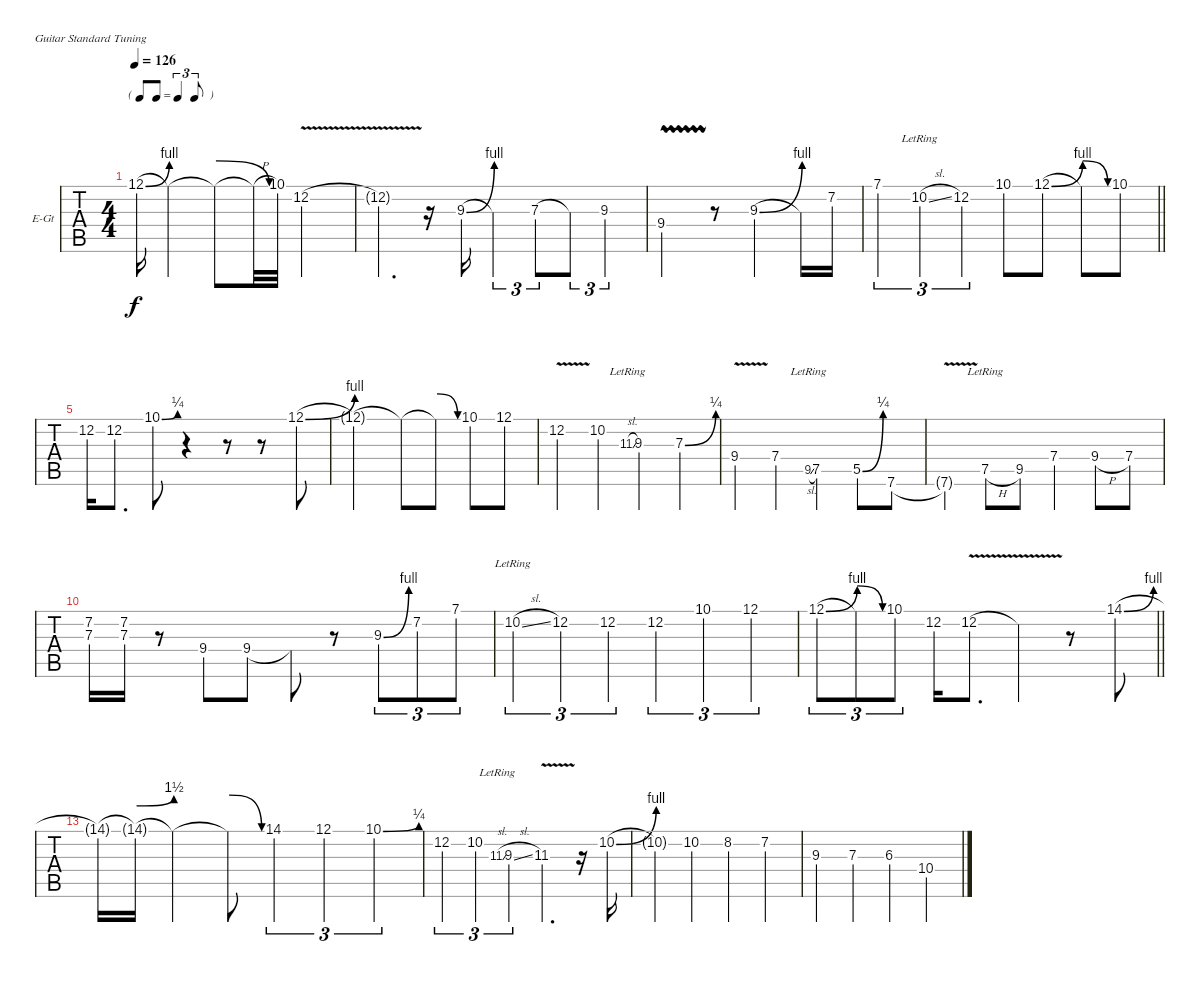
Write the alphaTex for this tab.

\bracketExtendMode nobrackets
\firstSystemTrackNameOrientation horizontal
\otherSystemsTrackNameOrientation horizontal
\defaultBarNumberDisplay FirstOfSystem
\track ("Live Version" "E-Gt") {instrument electricguitarclean}
\staff {tabs}
\tuning (E4 B3 G3 D3 A2 E2)
\ts (4 4)
\tf triplet8th
\tempo 126
\clef g2
\ks d
12.1{be (bend 0 0 60 4)}.16{lyrics (0 "") lyrics (1 "") lyrics (2 "") lyrics (3 "") lyrics (4 "") dy f} 12.1{be (hold 0 0 60 0) t}.4{lyrics (0 "") lyrics (1 "") lyrics (2 "") lyrics (3 "") lyrics (4 "")} 12.1{be (release 0 4 59.4 0) t}.8{lyrics (0 "") lyrics (1 "") lyrics (2 "") lyrics (3 "") lyrics (4 "")} 12.1{h t}.32{lyrics (0 "") lyrics (1 "") lyrics (2 "") lyrics (3 "") lyrics (4 "")} 10.1.32{lyrics (0 "") lyrics (1 "") lyrics (2 "") lyrics (3 "") lyrics (4 "")} 12.2{v hac}.2{lyrics (0 "") lyrics (1 "") lyrics (2 "") lyrics (3 "") lyrics (4 "")} |
12.2{v t}.4{d lyrics (0 "") lyrics (1 "") lyrics (2 "") lyrics (3 "") lyrics (4 "")} r.16 9.3{be (bend 0 0 60 4)}.16{lyrics (0 "") lyrics (1 "") lyrics (2 "") lyrics (3 "") lyrics (4 "")} 9.3{be (hold 0 0 60 0) t}.4{tu (3 2) lyrics (0 "") lyrics (1 "") lyrics (2 "") lyrics (3 "") lyrics (4 "") beam split} 7.3.8{tu (3 2) lyrics (0 "") lyrics (1 "") lyrics (2 "") lyrics (3 "") lyrics (4 "") beam merge} 7.3{be (hold 0 0 60 0) t}.8{tu (3 2) lyrics (0 "") lyrics (1 "") lyrics (2 "") lyrics (3 "") lyrics (4 "")} 9.3.4{tu (3 2) lyrics (0 "") lyrics (1 "") lyrics (2 "") lyrics (3 "") lyrics (4 "")} |
9.4{vw}.2{lyrics (0 "") lyrics (1 "") lyrics (2 "") lyrics (3 "") lyrics (4 "")} r.8 9.3{be (bend 0 0 60 4)}.4{lyrics (0 "") lyrics (1 "") lyrics (2 "") lyrics (3 "") lyrics (4 "")} 9.3{be (hold 0 0 60 0) t}.16{lyrics (0 "") lyrics (1 "") lyrics (2 "") lyrics (3 "") lyrics (4 "")} 7.2.16{lyrics (0 "") lyrics (1 "") lyrics (2 "") lyrics (3 "") lyrics (4 "")} |
\barLineRight lightlight
7.1.4{tu (3 2) lyrics (0 "") lyrics (1 "") lyrics (2 "") lyrics (3 "") lyrics (4 "")} 10.2{sl lr}.4{tu (3 2) lyrics (0 "") lyrics (1 "") lyrics (2 "") lyrics (3 "") lyrics (4 "")} 12.2.4{tu (3 2) lyrics (0 "") lyrics (1 "") lyrics (2 "") lyrics (3 "") lyrics (4 "")} 10.1.8{lyrics (0 "") lyrics (1 "") lyrics (2 "") lyrics (3 "") lyrics (4 "")} 12.1{be (bend 0 0 15 4)}.8{lyrics (0 "") lyrics (1 "") lyrics (2 "") lyrics (3 "") lyrics (4 "")} 12.1{be (release 0 4 15 0) t}.8{lyrics (0 "") lyrics (1 "") lyrics (2 "") lyrics (3 "") lyrics (4 "")} 10.1.8{lyrics (0 "") lyrics (1 "") lyrics (2 "") lyrics (3 "") lyrics (4 "")} |
12.2.16{lyrics (0 "") lyrics (1 "") lyrics (2 "") lyrics (3 "") lyrics (4 "")} 12.2.8{d lyrics (0 "") lyrics (1 "") lyrics (2 "") lyrics (3 "") lyrics (4 "")} 10.1{be (bend 0 0 9.6 1) st}.8{lyrics (0 "") lyrics (1 "") lyrics (2 "") lyrics (3 "") lyrics (4 "")} r.4 r.8 r.8 12.1{be (bend 0 0 60 4)}.8{lyrics (0 "") lyrics (1 "") lyrics (2 "") lyrics (3 "") lyrics (4 "")} |
12.1{be (hold 0 0 60 0) t}.2{lyrics (0 "") lyrics (1 "") lyrics (2 "") lyrics (3 "") lyrics (4 "")} 12.1{t}.8{lyrics (0 "") lyrics (1 "") lyrics (2 "") lyrics (3 "") lyrics (4 "")} 12.1{be (prebendrelease 0 4 15 0) t}.8{lyrics (0 "") lyrics (1 "") lyrics (2 "") lyrics (3 "") lyrics (4 "")} 10.1.8{lyrics (0 "") lyrics (1 "") lyrics (2 "") lyrics (3 "") lyrics (4 "")} 12.1.8{lyrics (0 "") lyrics (1 "") lyrics (2 "") lyrics (3 "") lyrics (4 "")} |
12.2{v}.4{lyrics (0 "") lyrics (1 "") lyrics (2 "") lyrics (3 "") lyrics (4 "")} 10.2.4{lyrics (0 "") lyrics (1 "") lyrics (2 "") lyrics (3 "") lyrics (4 "")} 11.3{sl lr}.8{lyrics (0 "") lyrics (1 "") lyrics (2 "") lyrics (3 "") lyrics (4 "") gr} 9.3.4{lyrics (0 "") lyrics (1 "") lyrics (2 "") lyrics (3 "") lyrics (4 "")} 7.3{be (bend 0 0 60 1)}.4{lyrics (0 "") lyrics (1 "") lyrics (2 "") lyrics (3 "") lyrics (4 "")} |
9.4{v}.4{lyrics (0 "") lyrics (1 "") lyrics (2 "") lyrics (3 "") lyrics (4 "")} 7.4.4{lyrics (0 "") lyrics (1 "") lyrics (2 "") lyrics (3 "") lyrics (4 "")} 9.5{sl lr}.8{lyrics (0 "") lyrics (1 "") lyrics (2 "") lyrics (3 "") lyrics (4 "") gr} 7.5.4{lyrics (0 "") lyrics (1 "") lyrics (2 "") lyrics (3 "") lyrics (4 "")} 5.5{be (bend 0 0 60 1)}.8{lyrics (0 "") lyrics (1 "") lyrics (2 "") lyrics (3 "") lyrics (4 "")} 7.6.8{lyrics (0 "") lyrics (1 "") lyrics (2 "") lyrics (3 "") lyrics (4 "")} |
7.6{v t}.4{lyrics (0 "") lyrics (1 "") lyrics (2 "") lyrics (3 "") lyrics (4 "")} 7.5{h lr}.8{lyrics (0 "") lyrics (1 "") lyrics (2 "") lyrics (3 "") lyrics (4 "")} 9.5.8{lyrics (0 "") lyrics (1 "") lyrics (2 "") lyrics (3 "") lyrics (4 "")} 7.4.4{lyrics (0 "") lyrics (1 "") lyrics (2 "") lyrics (3 "") lyrics (4 "")} 9.4{h}.8{lyrics (0 "") lyrics (1 "") lyrics (2 "") lyrics (3 "") lyrics (4 "")} 7.4.8{lyrics (0 "") lyrics (1 "") lyrics (2 "") lyrics (3 "") lyrics (4 "")} |
(7.3 7.2{ac}).16{lyrics (0 "") lyrics (1 "") lyrics (2 "") lyrics (3 "") lyrics (4 "")} (7.3 7.2{ac}).16{lyrics (0 "") lyrics (1 "") lyrics (2 "") lyrics (3 "") lyrics (4 "")} r.8 9.4.8{lyrics (0 "") lyrics (1 "") lyrics (2 "") lyrics (3 "") lyrics (4 "")} 9.4.8{lyrics (0 "") lyrics (1 "") lyrics (2 "") lyrics (3 "") lyrics (4 "")} 9.4{t}.8{lyrics (0 "") lyrics (1 "") lyrics (2 "") lyrics (3 "") lyrics (4 "")} r.8 9.3{be (bend 0 0 60 4)}.8{tu (3 2) lyrics (0 "") lyrics (1 "") lyrics (2 "") lyrics (3 "") lyrics (4 "")} 7.2.8{tu (3 2) lyrics (0 "") lyrics (1 "") lyrics (2 "") lyrics (3 "") lyrics (4 "")} 7.1.8{tu (3 2) lyrics (0 "") lyrics (1 "") lyrics (2 "") lyrics (3 "") lyrics (4 "")} |
10.2{sl lr}.4{tu (3 2) lyrics (0 "") lyrics (1 "") lyrics (2 "") lyrics (3 "") lyrics (4 "")} 12.2.4{tu (3 2) lyrics (0 "") lyrics (1 "") lyrics (2 "") lyrics (3 "") lyrics (4 "")} 12.2.4{tu (3 2) lyrics (0 "") lyrics (1 "") lyrics (2 "") lyrics (3 "") lyrics (4 "")} 12.2.4{tu (3 2) lyrics (0 "") lyrics (1 "") lyrics (2 "") lyrics (3 "") lyrics (4 "")} 10.1.4{tu (3 2) lyrics (0 "") lyrics (1 "") lyrics (2 "") lyrics (3 "") lyrics (4 "")} 12.1.4{tu (3 2) lyrics (0 "") lyrics (1 "") lyrics (2 "") lyrics (3 "") lyrics (4 "")} |
\barLineRight lightlight
12.1{be (bend 0 0 0.6 4)}.8{tu (3 2) lyrics (0 "") lyrics (1 "") lyrics (2 "") lyrics (3 "") lyrics (4 "")} 12.1{be (release 0 4 15 0) t}.8{tu (3 2) lyrics (0 "") lyrics (1 "") lyrics (2 "") lyrics (3 "") lyrics (4 "")} 10.1.8{tu (3 2) lyrics (0 "") lyrics (1 "") lyrics (2 "") lyrics (3 "") lyrics (4 "")} 12.2.16{lyrics (0 "") lyrics (1 "") lyrics (2 "") lyrics (3 "") lyrics (4 "")} 12.2{v}.8{d lyrics (0 "") lyrics (1 "") lyrics (2 "") lyrics (3 "") lyrics (4 "")} 12.2{v t}.4{lyrics (0 "") lyrics (1 "") lyrics (2 "") lyrics (3 "") lyrics (4 "")} r.8 14.1{be (bend 0 0 59.4 4) hac}.8{lyrics (0 "") lyrics (1 "") lyrics (2 "") lyrics (3 "") lyrics (4 "")} |
14.1{be (hold 0 0 60 0) t}.16{lyrics (0 "") lyrics (1 "") lyrics (2 "") lyrics (3 "") lyrics (4 "")} 14.1{be (bend 0 4 59.4 6) t}.16{lyrics (0 "") lyrics (1 "") lyrics (2 "") lyrics (3 "") lyrics (4 "")} 14.1{be (hold 0 0 60 0) t}.4{lyrics (0 "") lyrics (1 "") lyrics (2 "") lyrics (3 "") lyrics (4 "")} 14.1{be (release 17.4 6 59.4 0) t}.8{lyrics (0 "") lyrics (1 "") lyrics (2 "") lyrics (3 "") lyrics (4 "")} 14.1{ac st}.4{tu (3 2) lyrics (0 "") lyrics (1 "") lyrics (2 "") lyrics (3 "") lyrics (4 "")} 12.1{ac st}.4{tu (3 2) lyrics (0 "") lyrics (1 "") lyrics (2 "") lyrics (3 "") lyrics (4 "")} 10.1{be (bend 0 0 27.599999999999998 1) ac}.4{tu (3 2) lyrics (0 "") lyrics (1 "") lyrics (2 "") lyrics (3 "") lyrics (4 "")} |
12.2{ac}.4{tu (3 2) lyrics (0 "") lyrics (1 "") lyrics (2 "") lyrics (3 "") lyrics (4 "")} 10.2{ac}.4{tu (3 2) lyrics (0 "") lyrics (1 "") lyrics (2 "") lyrics (3 "") lyrics (4 "")} 11.3{sl lr}.8{tu (3 2) lyrics (0 "") lyrics (1 "") lyrics (2 "") lyrics (3 "") lyrics (4 "") gr} 9.3{sl ac lr}.4{tu (3 2) lyrics (0 "") lyrics (1 "") lyrics (2 "") lyrics (3 "") lyrics (4 "")} 11.3{v}.4{d lyrics (0 "") lyrics (1 "") lyrics (2 "") lyrics (3 "") lyrics (4 "")} r.16 10.2{be (bend 0 0 28.799999999999997 4) hac}.16{lyrics (0 "") lyrics (1 "") lyrics (2 "") lyrics (3 "") lyrics (4 "")} |
10.2{be (hold 0 0 60 0) t}.4{lyrics (0 "") lyrics (1 "") lyrics (2 "") lyrics (3 "") lyrics (4 "")} 10.2{ac}.4{lyrics (0 "") lyrics (1 "") lyrics (2 "") lyrics (3 "") lyrics (4 "")} 8.2{ac}.4{lyrics (0 "") lyrics (1 "") lyrics (2 "") lyrics (3 "") lyrics (4 "")} 7.2{ac}.4{lyrics (0 "") lyrics (1 "") lyrics (2 "") lyrics (3 "") lyrics (4 "")} |
9.3{ac}.4{lyrics (0 "") lyrics (1 "") lyrics (2 "") lyrics (3 "") lyrics (4 "")} 7.3{ac}.4{lyrics (0 "") lyrics (1 "") lyrics (2 "") lyrics (3 "") lyrics (4 "")} 6.3{ac}.4{lyrics (0 "") lyrics (1 "") lyrics (2 "") lyrics (3 "") lyrics (4 "")} 10.4{ac}.4{lyrics (0 "") lyrics (1 "") lyrics (2 "") lyrics (3 "") lyrics (4 "")}
